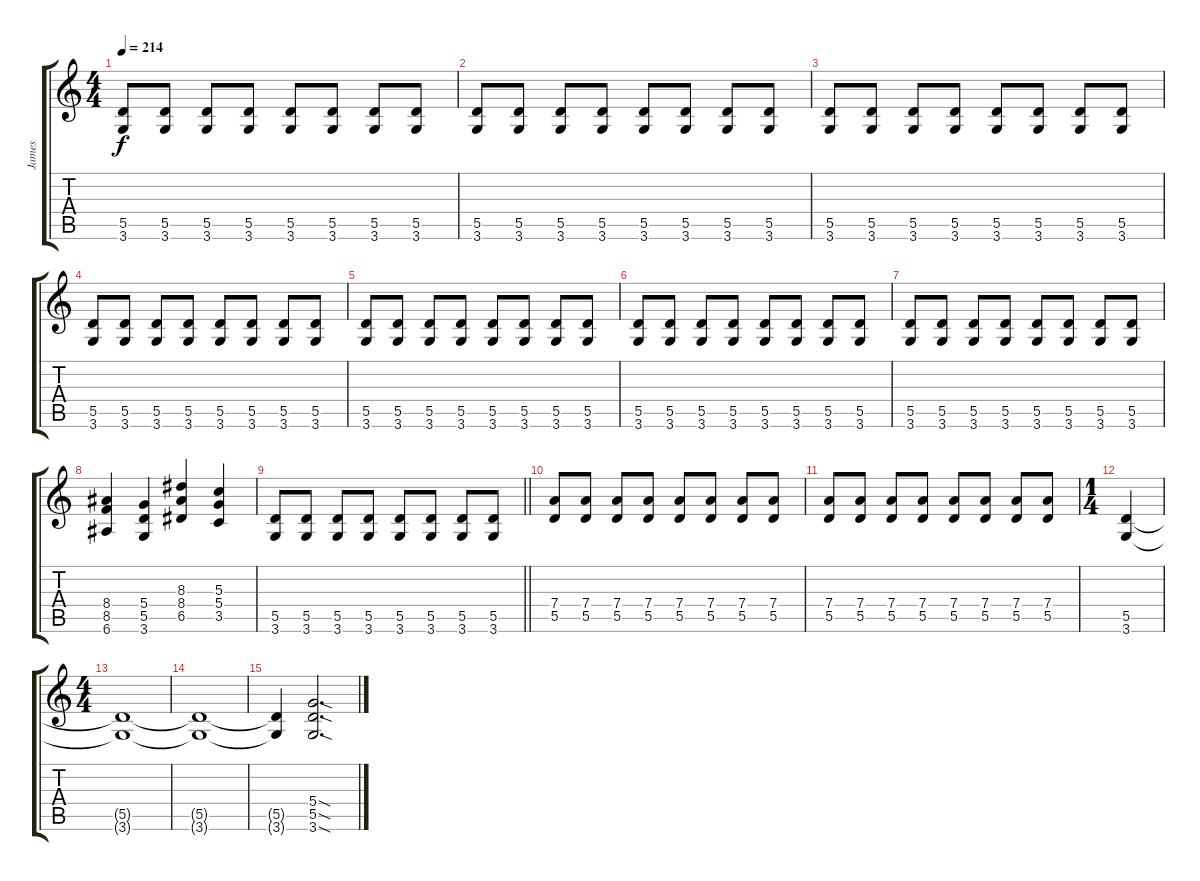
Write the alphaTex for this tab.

\track ("James" "James") {instrument distortionguitar}
\staff {score tabs}
\tuning (E4 B3 G3 D3 A2 E2) {hide}
\ts (4 4)
\tempo 214
\clef g2
\ks c
(5.5 3.6).8{dy f} (5.5 3.6).8 (5.5 3.6).8 (5.5 3.6).8 (5.5 3.6).8 (5.5 3.6).8 (5.5 3.6).8 (5.5 3.6).8 |
(5.5 3.6).8 (5.5 3.6).8 (5.5 3.6).8 (5.5 3.6).8 (5.5 3.6).8 (5.5 3.6).8 (5.5 3.6).8 (5.5 3.6).8 |
(5.5 3.6).8 (5.5 3.6).8 (5.5 3.6).8 (5.5 3.6).8 (5.5 3.6).8 (5.5 3.6).8 (5.5 3.6).8 (5.5 3.6).8 |
(5.5 3.6).8 (5.5 3.6).8 (5.5 3.6).8 (5.5 3.6).8 (5.5 3.6).8 (5.5 3.6).8 (5.5 3.6).8 (5.5 3.6).8 |
(5.5 3.6).8 (5.5 3.6).8 (5.5 3.6).8 (5.5 3.6).8 (5.5 3.6).8 (5.5 3.6).8 (5.5 3.6).8 (5.5 3.6).8 |
(5.5 3.6).8 (5.5 3.6).8 (5.5 3.6).8 (5.5 3.6).8 (5.5 3.6).8 (5.5 3.6).8 (5.5 3.6).8 (5.5 3.6).8 |
(5.5 3.6).8 (5.5 3.6).8 (5.5 3.6).8 (5.5 3.6).8 (5.5 3.6).8 (5.5 3.6).8 (5.5 3.6).8 (5.5 3.6).8 |
(8.4 8.5 6.6).4 (5.4 5.5 3.6).4 (8.3 8.4 6.5).4 (5.3 5.4 3.5).4 |
\barLineRight lightlight
(5.5 3.6).8 (5.5 3.6).8 (5.5 3.6).8 (5.5 3.6).8 (5.5 3.6).8 (5.5 3.6).8 (5.5 3.6).8 (5.5 3.6).8 |
(7.4 5.5).8 (7.4 5.5).8 (7.4 5.5).8 (7.4 5.5).8 (7.4 5.5).8 (7.4 5.5).8 (7.4 5.5).8 (7.4 5.5).8 |
(7.4 5.5).8 (7.4 5.5).8 (7.4 5.5).8 (7.4 5.5).8 (7.4 5.5).8 (7.4 5.5).8 (7.4 5.5).8 (7.4 5.5).8 |
\ts (1 4)
(5.5 3.6).4 |
\ts (4 4)
(5.5{t} 3.6{t}).1 |
(5.5{t} 3.6{t}).1 |
(5.5{t} 3.6{t}).4 (5.4{sod} 5.5{sod} 3.6{sod}).2{d}
